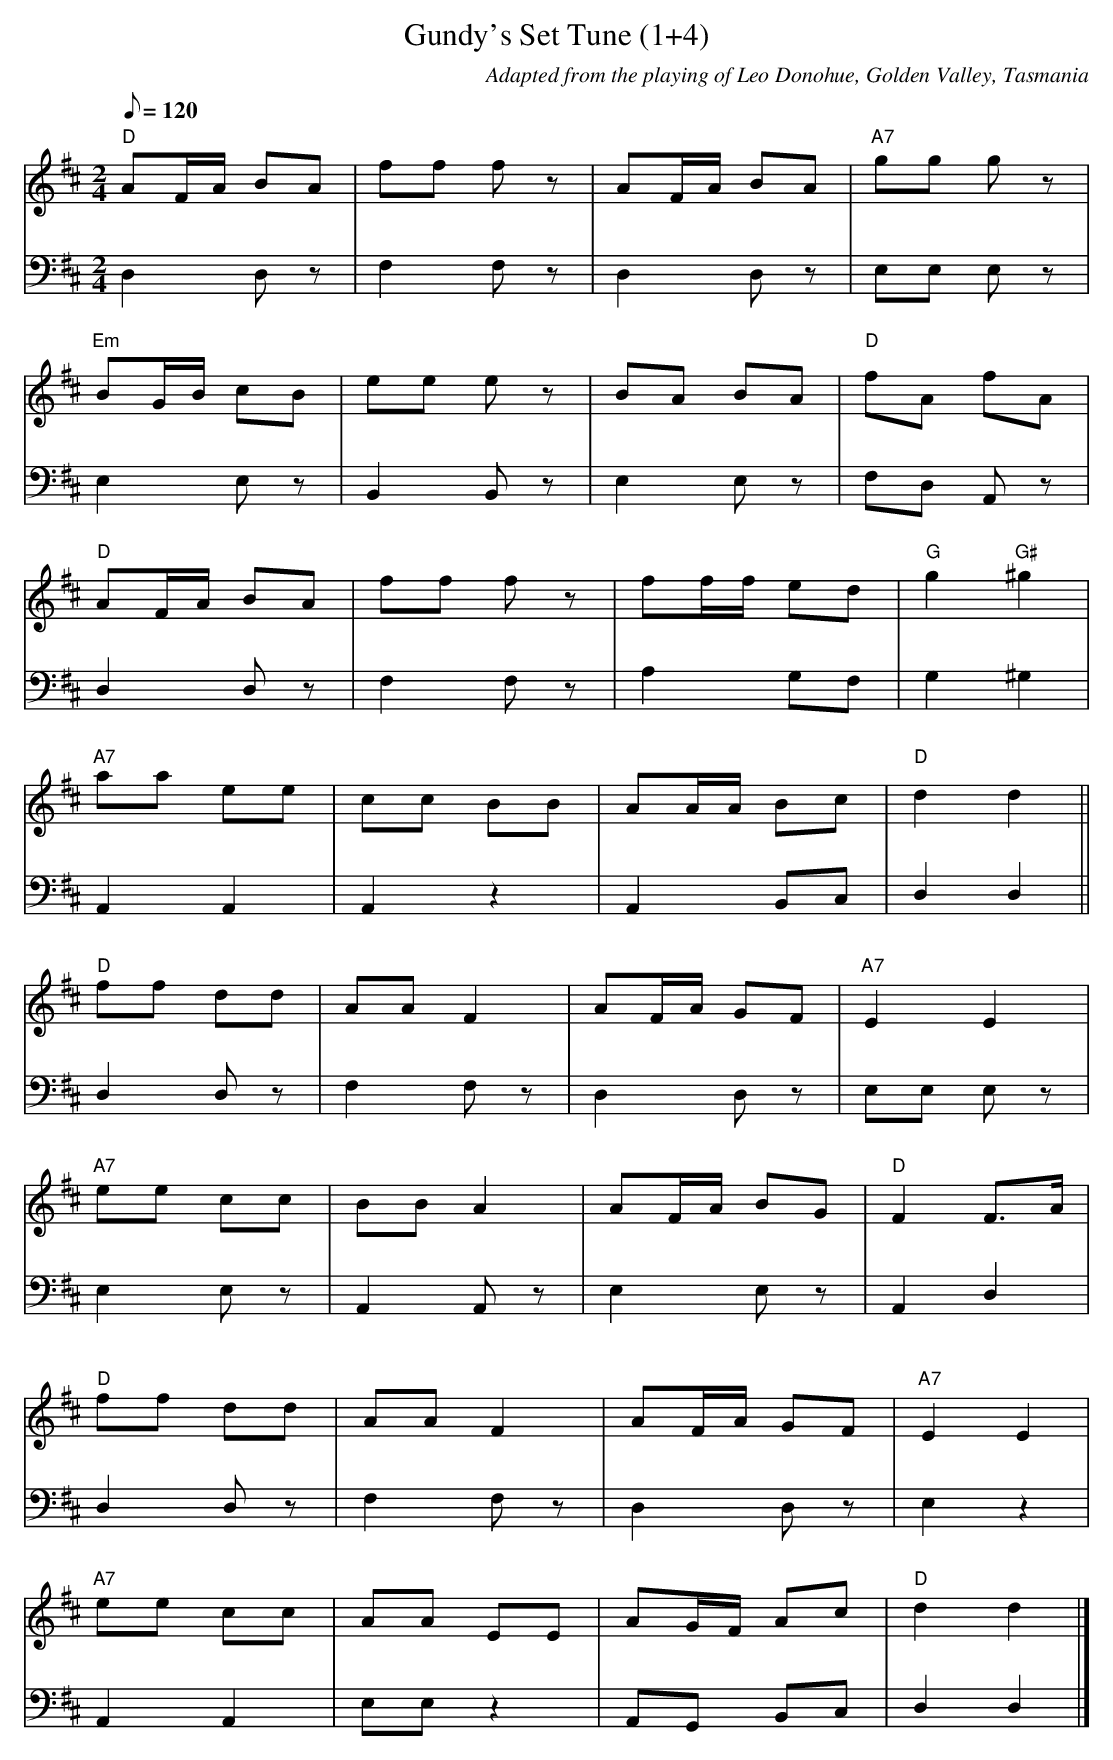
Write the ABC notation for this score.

X:1
T:Gundy's Set Tune (1+4)
M:2/4
L:1/8
Q:120
C:Adapted from the playing of Leo Donohue, Golden Valley, Tasmania
K:D
V:1
"D" AF/2A/2 BA|ff fz|AF/2A/2 BA|"A7" gg gz|
"Em"BG/2B/2 cB|ee ez|BA BA|"D" fA fA|
"D"AF/2A/2 BA|ff fz|ff/2f/2 ed|"G" g2 "G#"^g2|
"A7" aa ee|cc BB|AA/2A/2 Bc|"D"d2 d2||
"D"ff dd|AAF2|AF/2A/2 GF|"A7" E2 E2|
"A7"ee cc|BBA2|AF/2A/2 BG|"D"F2F>A|
"D"ff dd|AAF2|AF/2A/2 GF|"A7" E2 E2|
"A7"ee cc|AA EE|AG/2F/2 Ac|"D" d2d2|]
V:4 clef=bass
D,2D,z|F,2 F,z|D,2D,z|E,E, E,z|
E,2E,z|B,,2B,,z|E,2E,z|F,D, A,,z|
D,2D,z|F,2 F,z|A,2G,F,|G,2^G,2|
A,,2A,,2|A,,2z2|A,,2B,,C,|D,2D,2||
D,2D,z|F,2 F,z|D,2D,z|E,E, E,z|
E,2E,z|A,,2A,,z|E,2E,z|A,,2D,2|
D,2D,z|F,2 F,z|D,2D,z|E,2 z2|
A,,2A,,2|E,E,z2|A,,G,, B,,C,|D,2D,2|]
